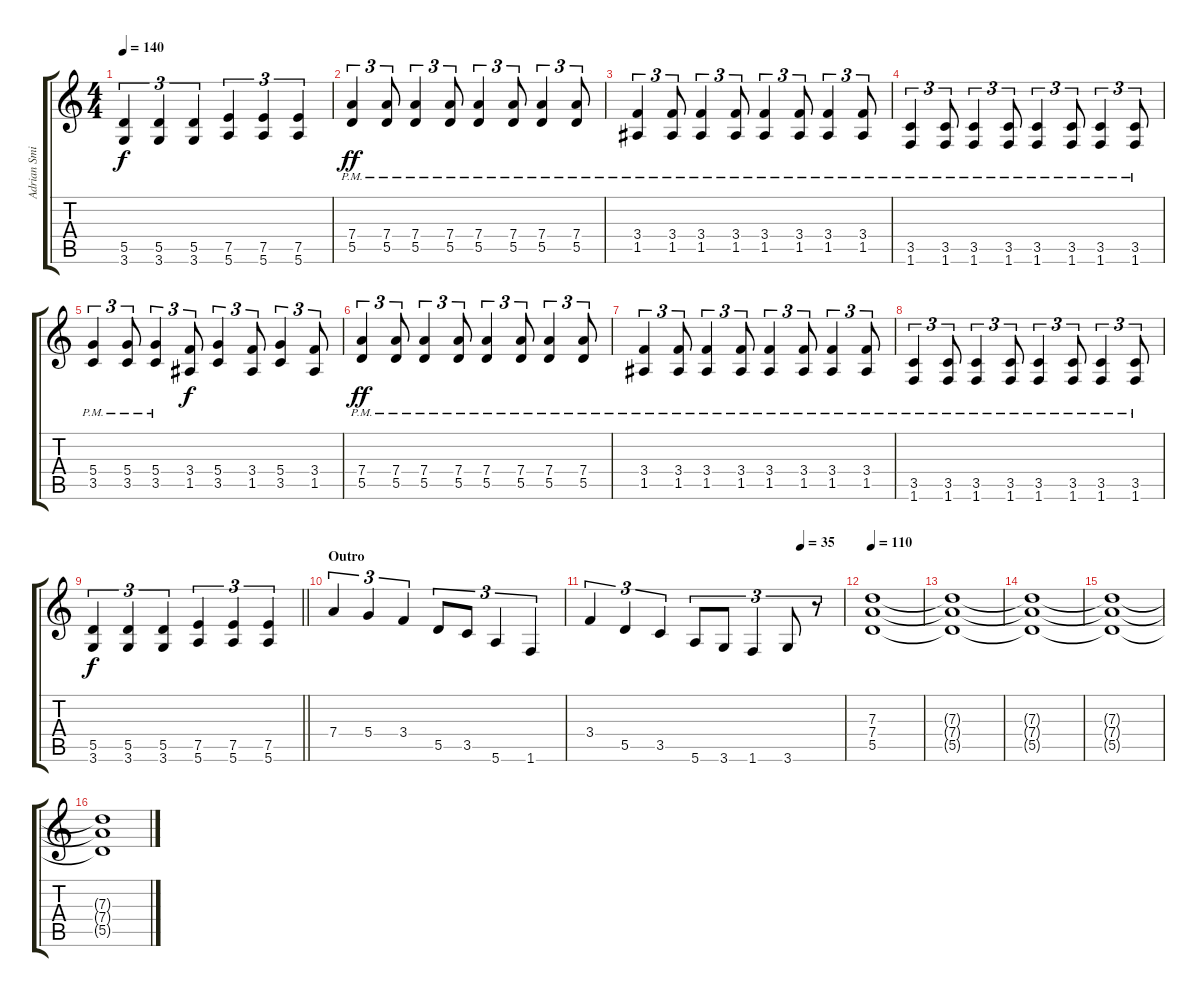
\track ("Adrian Smith" "Adrian Smi") {instrument overdrivenguitar}
\staff {score tabs}
\tuning (E4 B3 G3 D3 A2 E2) {hide}
\ts (4 4)
\tempo 140
\clef g2
\ks c
(5.5 3.6).4{tu (3 2) dy f} (5.5 3.6).4{tu (3 2)} (5.5 3.6).4{tu (3 2)} (7.5 5.6).4{tu (3 2)} (7.5 5.6).4{tu (3 2)} (7.5 5.6).4{tu (3 2)} |
(7.4{pm} 5.5{pm}).4{tu (3 2) dy ff} (7.4{pm} 5.5{pm}).8{tu (3 2)} (7.4{pm} 5.5{pm}).4{tu (3 2)} (7.4{pm} 5.5{pm}).8{tu (3 2)} (7.4{pm} 5.5{pm}).4{tu (3 2)} (7.4{pm} 5.5{pm}).8{tu (3 2)} (7.4{pm} 5.5{pm}).4{tu (3 2)} (7.4{pm} 5.5{pm}).8{tu (3 2)} |
(3.4{pm} 1.5{pm}).4{tu (3 2)} (3.4{pm} 1.5{pm}).8{tu (3 2)} (3.4{pm} 1.5{pm}).4{tu (3 2)} (3.4{pm} 1.5{pm}).8{tu (3 2)} (3.4{pm} 1.5{pm}).4{tu (3 2)} (3.4{pm} 1.5{pm}).8{tu (3 2)} (3.4{pm} 1.5{pm}).4{tu (3 2)} (3.4{pm} 1.5{pm}).8{tu (3 2)} |
(3.5{pm} 1.6{pm}).4{tu (3 2)} (3.5{pm} 1.6{pm}).8{tu (3 2)} (3.5{pm} 1.6{pm}).4{tu (3 2)} (3.5{pm} 1.6{pm}).8{tu (3 2)} (3.5{pm} 1.6{pm}).4{tu (3 2)} (3.5{pm} 1.6{pm}).8{tu (3 2)} (3.5{pm} 1.6{pm}).4{tu (3 2)} (3.5{pm} 1.6{pm}).8{tu (3 2)} |
(5.4{pm} 3.5{pm}).4{tu (3 2) volume 13} (5.4{pm} 3.5{pm}).8{tu (3 2)} (5.4{pm} 3.5{pm}).4{tu (3 2)} (3.4 1.5).8{tu (3 2) dy f} (5.4 3.5).4{tu (3 2)} (3.4 1.5).8{tu (3 2)} (5.4 3.5).4{tu (3 2)} (3.4 1.5).8{tu (3 2)} |
(7.4{pm} 5.5{pm}).4{tu (3 2) dy ff volume 11} (7.4{pm} 5.5{pm}).8{tu (3 2)} (7.4{pm} 5.5{pm}).4{tu (3 2)} (7.4{pm} 5.5{pm}).8{tu (3 2)} (7.4{pm} 5.5{pm}).4{tu (3 2)} (7.4{pm} 5.5{pm}).8{tu (3 2)} (7.4{pm} 5.5{pm}).4{tu (3 2)} (7.4{pm} 5.5{pm}).8{tu (3 2)} |
(3.4{pm} 1.5{pm}).4{tu (3 2)} (3.4{pm} 1.5{pm}).8{tu (3 2)} (3.4{pm} 1.5{pm}).4{tu (3 2)} (3.4{pm} 1.5{pm}).8{tu (3 2)} (3.4{pm} 1.5{pm}).4{tu (3 2)} (3.4{pm} 1.5{pm}).8{tu (3 2)} (3.4{pm} 1.5{pm}).4{tu (3 2)} (3.4{pm} 1.5{pm}).8{tu (3 2)} |
(3.5{pm} 1.6{pm}).4{tu (3 2)} (3.5{pm} 1.6{pm}).8{tu (3 2)} (3.5{pm} 1.6{pm}).4{tu (3 2)} (3.5{pm} 1.6{pm}).8{tu (3 2)} (3.5{pm} 1.6{pm}).4{tu (3 2)} (3.5{pm} 1.6{pm}).8{tu (3 2)} (3.5{pm} 1.6{pm}).4{tu (3 2)} (3.5{pm} 1.6{pm}).8{tu (3 2)} |
\barLineRight lightlight
(5.5 3.6).4{tu (3 2) dy f} (5.5 3.6).4{tu (3 2)} (5.5 3.6).4{tu (3 2)} (7.5 5.6).4{tu (3 2)} (7.5 5.6).4{tu (3 2)} (7.5 5.6).4{tu (3 2)} |
\section ("" "Outro")
7.4.4{tu (3 2)} 5.4.4{tu (3 2)} 3.4.4{tu (3 2)} 5.5.8{tu (3 2)} 3.5.8{tu (3 2)} 5.6.4{tu (3 2)} 1.6.4{tu (3 2)} |
\tempo (35 0.8333333333333334)
3.4.4{tu (3 2)} 5.5.4{tu (3 2)} 3.5.4{tu (3 2)} 5.6.8{tu (3 2)} 3.6.8{tu (3 2)} 1.6.4{tu (3 2)} 3.6.8{tu (3 2)} r.8{tu (3 2)} |
\tempo 110
(7.3 7.4 5.5).1 |
(7.3{t} 7.4{t} 5.5{t}).1 |
(7.3{t} 7.4{t} 5.5{t}).1 |
(7.3{t} 7.4{t} 5.5{t}).1{volume 5} |
(7.3{t} 7.4{t} 5.5{t}).1
